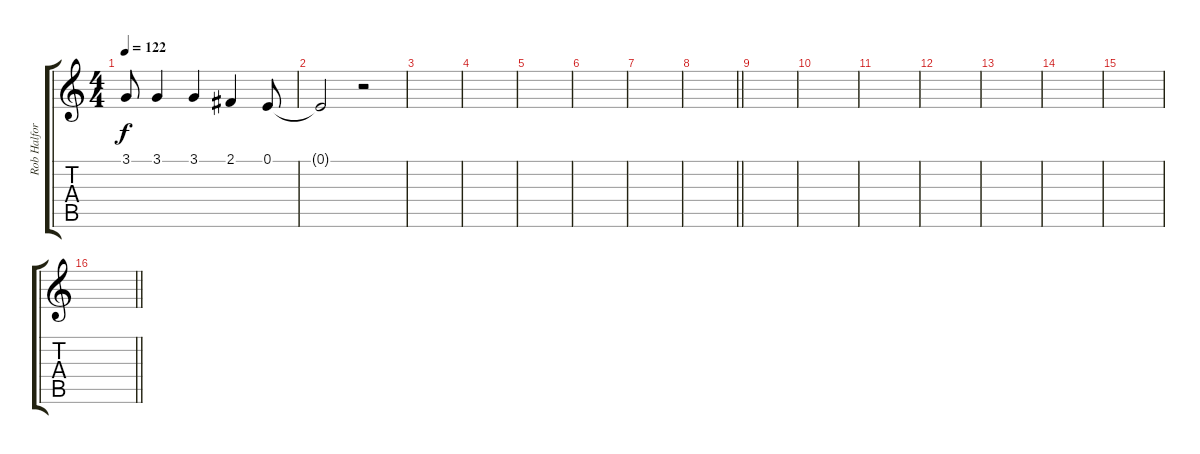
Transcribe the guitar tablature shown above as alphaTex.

\track ("Rob Halford" "Rob Halfor") {instrument altosax}
\staff {score tabs}
\tuning (E4 B3 G3 D3 A2 E2) {hide}
\ts (4 4)
\tempo 122
\clef g2
\ks c
3.1.8{dy f} 3.1.4 3.1.4 2.1.4 0.1.8 |
0.1{t}.2 r.2 |
|
|
|
|
|
\barLineRight lightlight
|
|
|
|
|
|
|
|
\barLineRight lightlight
